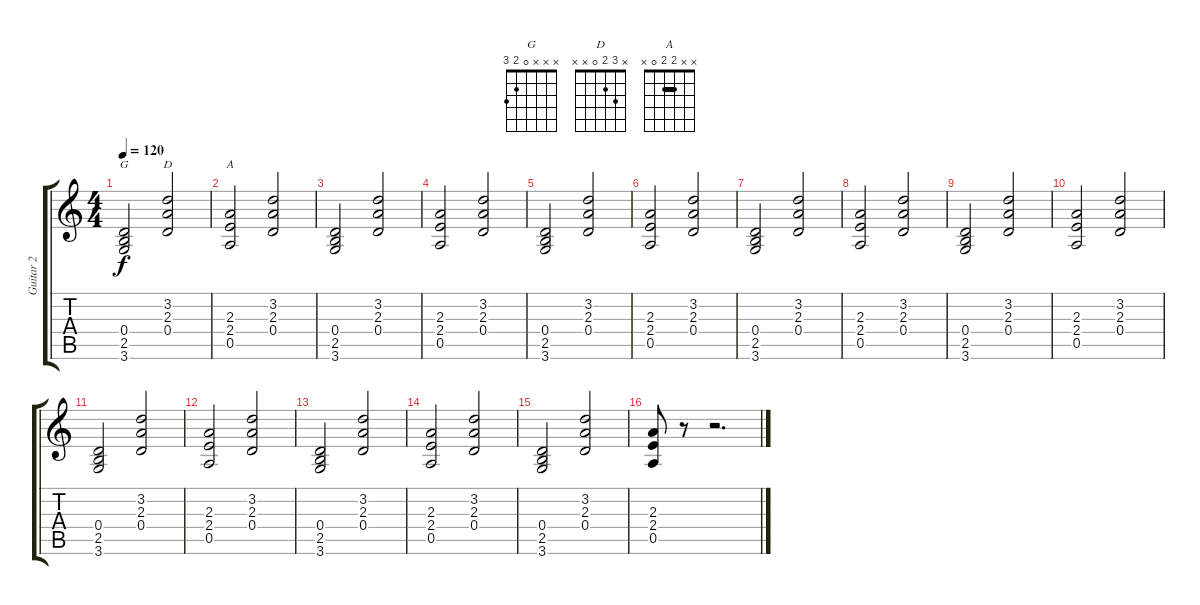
\track ("Guitar 2" "Guitar 2") {instrument electricguitarclean}
\staff {score tabs}
\tuning (E4 B3 G3 D3 A2 E2) {hide}
\chord ("G" x x x 0 2 3)
\chord ("D" x 3 2 0 x x)
\chord ("A" x x 2 2 0 x) {barre 2}
\ts (4 4)
\tempo 120
\clef g2
\ks c
(0.4 2.5 3.6).2{ch "G" dy f} (3.2 2.3 0.4).2{ch "D"} |
(2.3 2.4 0.5).2{ch "A"} (3.2 2.3 0.4).2 |
(0.4 2.5 3.6).2 (3.2 2.3 0.4).2 |
(2.3 2.4 0.5).2 (3.2 2.3 0.4).2 |
(0.4 2.5 3.6).2 (3.2 2.3 0.4).2 |
(2.3 2.4 0.5).2 (3.2 2.3 0.4).2 |
(0.4 2.5 3.6).2 (3.2 2.3 0.4).2 |
(2.3 2.4 0.5).2 (3.2 2.3 0.4).2 |
(0.4 2.5 3.6).2 (3.2 2.3 0.4).2 |
(2.3 2.4 0.5).2 (3.2 2.3 0.4).2 |
(0.4 2.5 3.6).2 (3.2 2.3 0.4).2 |
(2.3 2.4 0.5).2 (3.2 2.3 0.4).2 |
(0.4 2.5 3.6).2 (3.2 2.3 0.4).2 |
(2.3 2.4 0.5).2 (3.2 2.3 0.4).2 |
(0.4 2.5 3.6).2 (3.2 2.3 0.4).2 |
(2.3 2.4 0.5).8 r.8 r.2{d}
